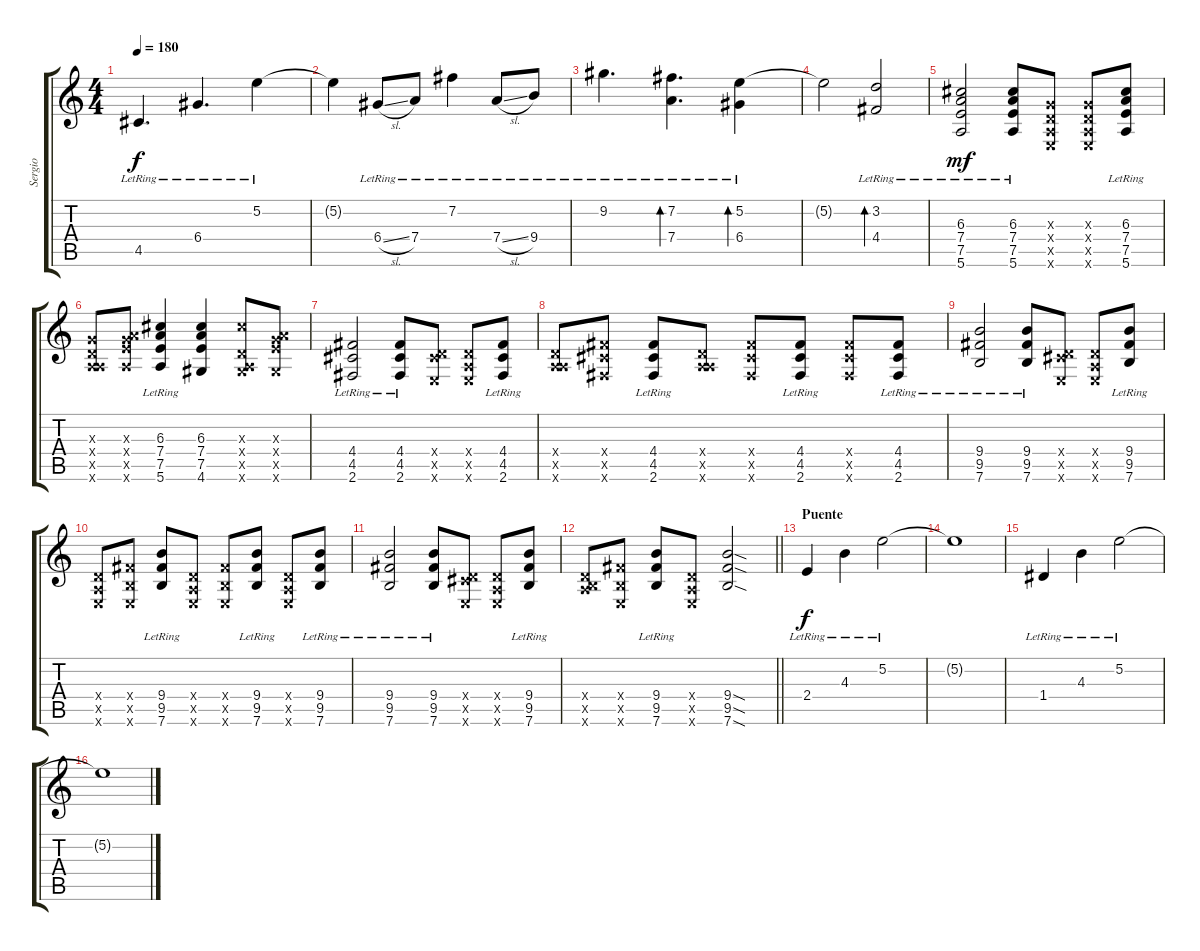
\track ("Sergio" "Sergio") {instrument acousticguitarsteel}
\staff {score tabs}
\tuning (E4 B3 G3 D3 A2 E2) {hide}
\ts (4 4)
\tempo 180
\clef g2
\ks c
4.5{lr}.4{d dy f} 6.4{lr}.4{d} 5.2{lr}.4 |
5.2{t}.4 6.4{sl lr}.8 7.4{lr}.8 7.2{lr}.4 7.4{sl lr}.8 9.4{lr}.8 |
9.2{lr}.4{d} (7.2{lr} 7.4{lr}).4{d bd 480} (5.2{lr} 6.4{lr}).4{bd 480} |
5.2{t}.2 (3.2{lr} 4.4{lr}).2{bd 480} |
(6.3 7.4{lr} 7.5{lr} 5.6).2{dy mf} (6.3 7.4{lr} 7.5{lr} 5.6{lr}).8 (0.3{x} 0.4{x} 0.5{x} 0.6{x}).8 (0.3{x} 0.4{x} 0.5{x} 0.6{x}).8 (6.3 7.4{lr} 7.5{lr} 5.6{lr}).8 |
(0.3{x} 0.4{x} 0.5{x} 5.6{x}).8 (0.3{x} 7.4{x} 7.5{x} 5.6{x}).8 (6.3 7.4{lr} 7.5{lr} 5.6{lr}).4 (6.3 7.4 7.5 4.6).4 (6.3{x} 0.4{x} 0.5{x} 4.6{x}).8 (0.3{x} 7.4{x} 7.5{x} 4.6{x}).8 |
(4.4{lr} 4.5{lr} 2.6{lr}).2 (4.4{lr} 4.5{lr} 2.6{lr}).8 (0.4{x} 4.5{x} 0.6{x}).8 (0.4{x} 0.5{x} 0.6{x}).8 (4.4{lr} 4.5{lr} 2.6{lr}).8 |
(0.4{x} 0.5{x} 5.6{x}).8 (4.4{x} 4.5{x} 2.6{x}).8 (4.4{lr} 4.5{lr} 2.6{lr}).8 (0.4{x} 0.5{x} 5.6{x}).8 (4.4{x} 4.5{x} 2.6{x}).8 (4.4{lr} 4.5{lr} 2.6{lr}).8 (4.4{x} 4.5{x} 2.6{x}).8 (4.4{lr} 4.5{lr} 2.6{lr}).8 |
(9.4{lr} 9.5{lr} 7.6).2 (9.4{lr} 9.5{lr} 7.6).8 (0.4{x} 4.5{x} 0.6{x}).8 (0.4{x} 0.5{x} 0.6{x}).8 (9.4{lr} 9.5{lr} 7.6).8 |
(0.4{x} 0.5{x} 0.6{x}).8 (4.4{x} 2.5{x} 0.6{x}).8 (9.4{lr} 9.5{lr} 7.6).8 (0.4{x} 0.5{x} 0.6{x}).8 (4.4{x} 2.5{x} 0.6{x}).8 (9.4{lr} 9.5{lr} 7.6).8 (0.4{x} 0.5{x} 0.6{x}).8 (9.4{lr} 9.5{lr} 7.6).8 |
(9.4{lr} 9.5{lr} 7.6).2 (9.4{lr} 9.5{lr} 7.6).8 (0.4{x} 4.5{x} 0.6{x}).8 (0.4{x} 0.5{x} 0.6{x}).8 (9.4{lr} 9.5{lr} 7.6).8 |
\barLineRight lightlight
(0.4{x} 0.5{x} 7.6{x}).8 (4.4{x} 2.5{x} 0.6{x}).8 (9.4{lr} 9.5{lr} 7.6).8 (0.4{x} 0.5{x} 0.6{x}).8 (9.4{sod} 9.5{sod} 7.6{sod}).2 |
\section ("" "Puente")
2.4{lr}.4{dy f} 4.3{lr}.4 5.2{lr}.2 |
5.2{t}.1 |
1.4{lr}.4 4.3{lr}.4 5.2{lr}.2 |
5.2{t}.1
